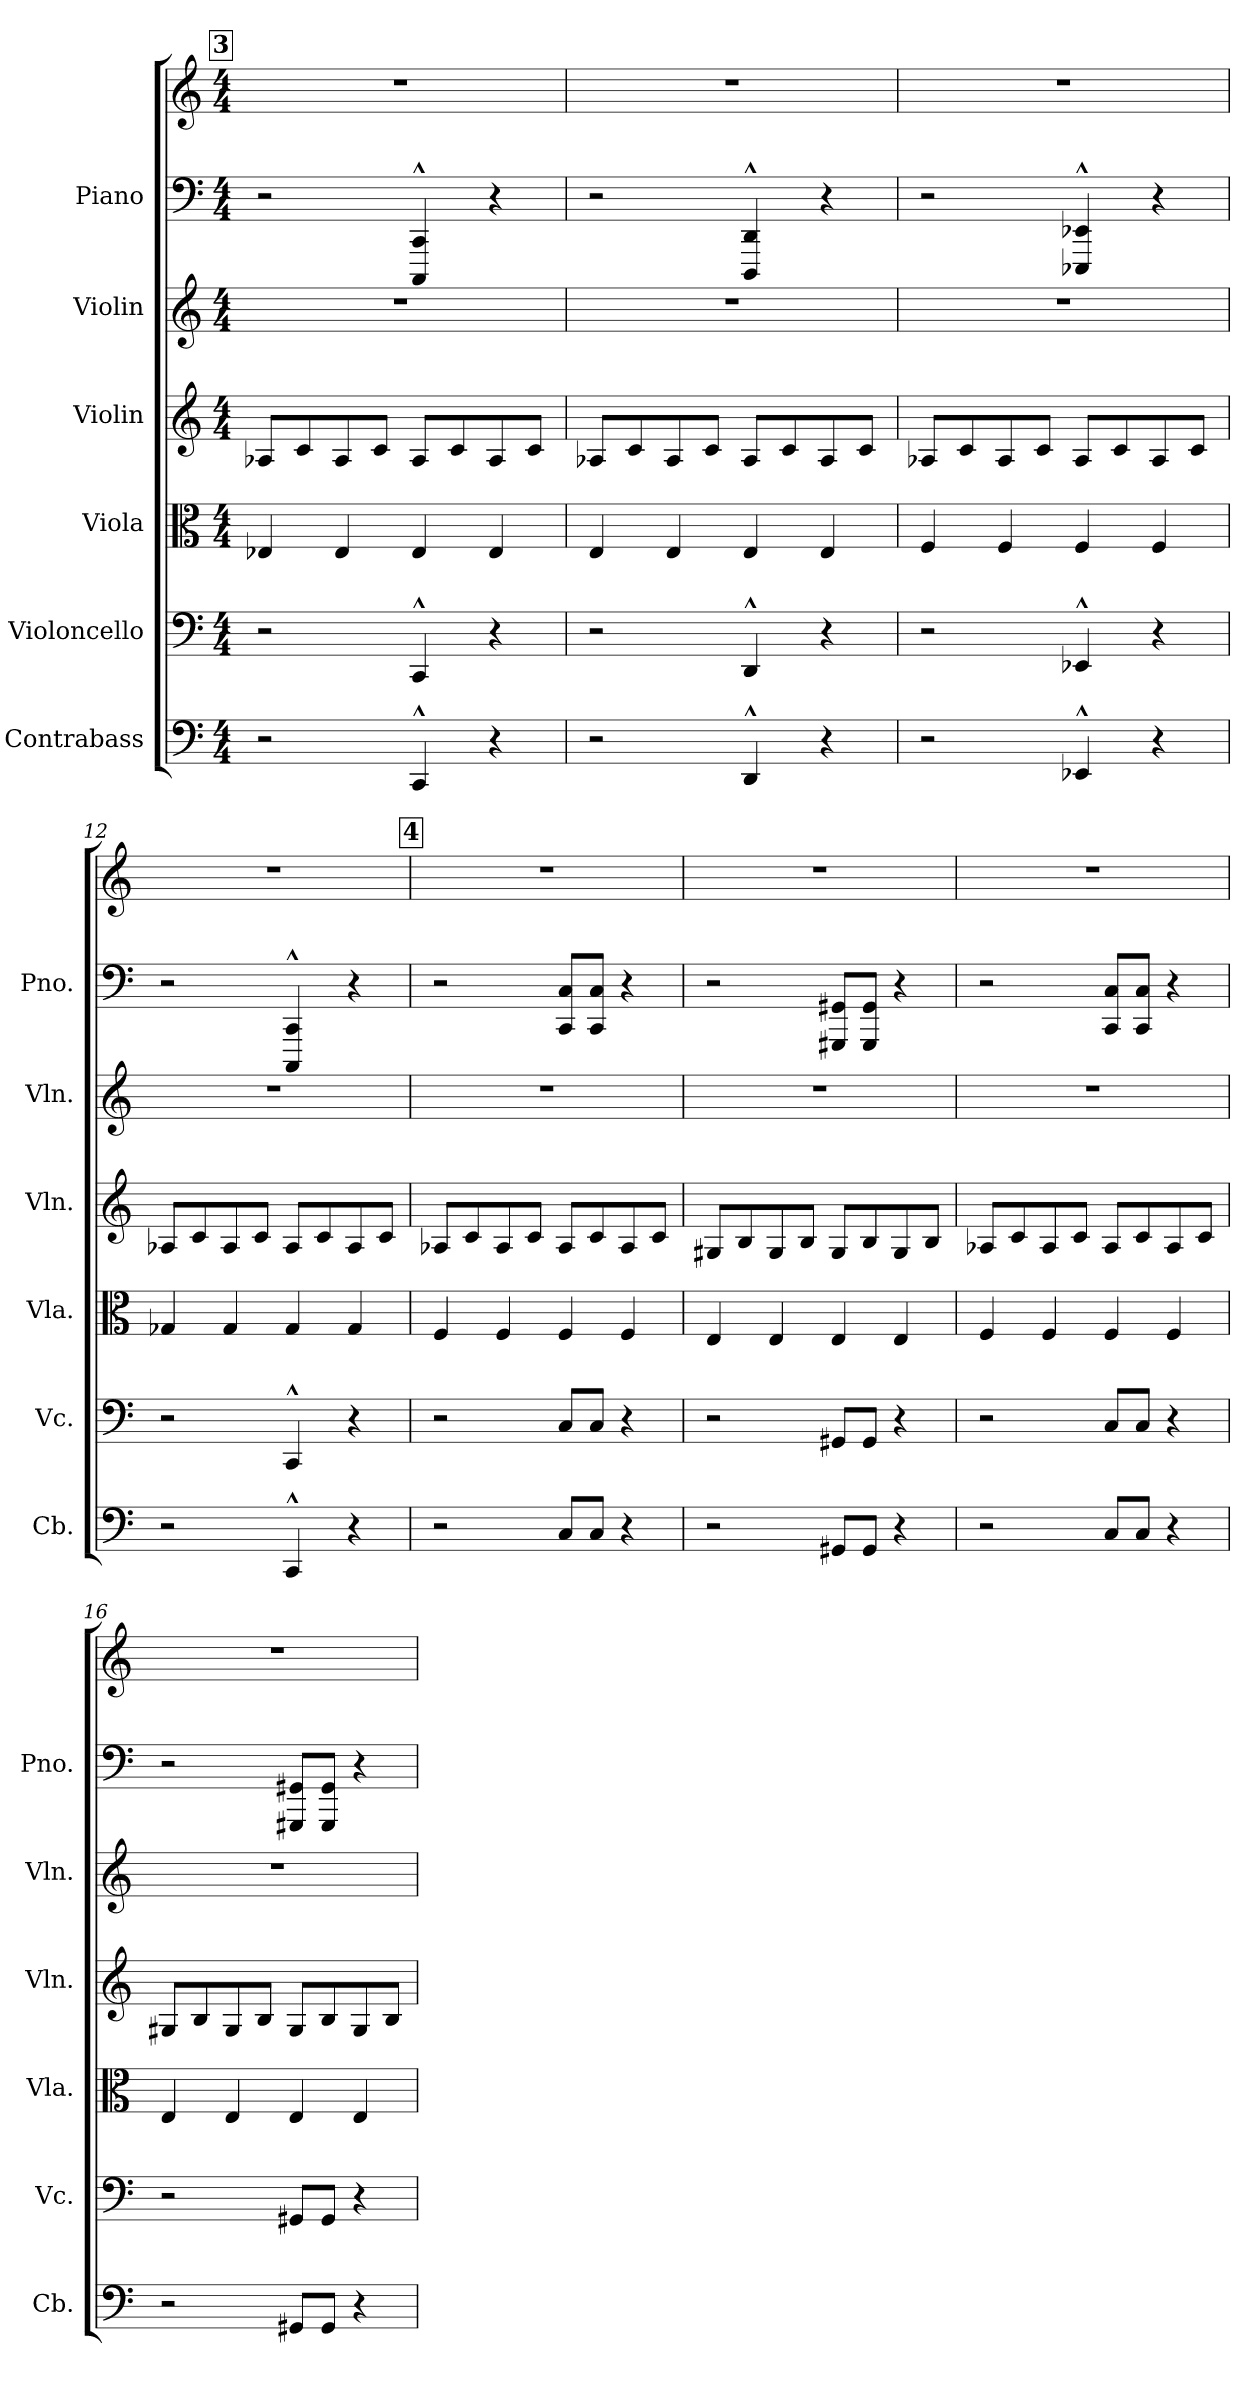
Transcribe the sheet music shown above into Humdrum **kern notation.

**kern	**kern	**kern	**kern	**kern	**kern	**kern
*part6	*part5	*part4	*part3	*part2	*part1	*part1
*staff7	*staff6	*staff5	*staff4	*staff3	*staff2	*staff1
*I"Contrabass	*I"Violoncello	*I"Viola	*I"Violin	*I"Violin	*I"Piano	*
*I'Cb.	*I'Vc.	*I'Vla.	*I'Vln.	*I'Vln.	*I'Pno.	*
*clefF4	*clefF4	*clefC3	*clefG2	*clefG2	*clefF4	*clefG2
*ITrd7c12	*	*	*	*	*	*
*k[]	*k[]	*k[]	*k[]	*k[]	*k[]	*k[]
*M4/4	*M4/4	*M4/4	*M4/4	*M4/4	*M4/4	*M4/4
!!LO:REH:place=s1:a:B:fs=14:t=3
=9	=9	=9	=9	=9	=9	=9
2r	2r	4E-X/	8A-X/L	1r	2r	1r
.	.	.	8c/	.	.	.
.	.	4E-/	8A-/	.	.	.
.	.	.	8c/J	.	.	.
4CCC^^/	4CC^^/	4E-/	8A-/L	.	4CCC/^^ 4CC/^^	.
.	.	.	8c/	.	.	.
4r	4r	4E-/	8A-/	.	4r	.
.	.	.	8c/J	.	.	.
=10	=10	=10	=10	=10	=10	=10
2r	2r	4E/	8A-X/L	1r	2r	1r
.	.	.	8c/	.	.	.
.	.	4E/	8A-/	.	.	.
.	.	.	8c/J	.	.	.
4DDD^^/	4DD^^/	4E/	8A-/L	.	4DDD/^^ 4DD/^^	.
.	.	.	8c/	.	.	.
4r	4r	4E/	8A-/	.	4r	.
.	.	.	8c/J	.	.	.
!!LO:LB:g=z
=11	=11	=11	=11	=11	=11	=11
2r	2r	4F/	8A-X/L	1r	2r	1r
.	.	.	8c/	.	.	.
.	.	4F/	8A-/	.	.	.
.	.	.	8c/J	.	.	.
4EEE-X^^/	4EE-X^^/	4F/	8A-/L	.	4EEE-X/^^ 4EE-X/^^	.
.	.	.	8c/	.	.	.
4r	4r	4F/	8A-/	.	4r	.
.	.	.	8c/J	.	.	.
=12	=12	=12	=12	=12	=12	=12
2r	2r	4G-X/	8A-X/L	1r	2r	1r
.	.	.	8c/	.	.	.
.	.	4G-/	8A-/	.	.	.
.	.	.	8c/J	.	.	.
4CCC^^/	4CC^^/	4G-/	8A-/L	.	4CCC/^^ 4CC/^^	.
.	.	.	8c/	.	.	.
4r	4r	4G-/	8A-/	.	4r	.
.	.	.	8c/J	.	.	.
!!LO:REH:place=s1:a:B:fs=14:t=4
=13	=13	=13	=13	=13	=13	=13
2r	2r	4F/	8A-X/L	1r	2r	1r
.	.	.	8c/	.	.	.
.	.	4F/	8A-/	.	.	.
.	.	.	8c/J	.	.	.
8CC/L	8C/L	4F/	8A-/L	.	8CC/ 8C/L	.
8CC/J	8C/J	.	8c/	.	8CC/ 8C/J	.
4r	4r	4F/	8A-/	.	4r	.
.	.	.	8c/J	.	.	.
=14	=14	=14	=14	=14	=14	=14
2r	2r	4E/	8G#X/L	1r	2r	1r
.	.	.	8B/	.	.	.
.	.	4E/	8G#/	.	.	.
.	.	.	8B/J	.	.	.
8GGG#X/L	8GG#X/L	4E/	8G#/L	.	8GGG#X/ 8GG#X/L	.
8GGG#/J	8GG#/J	.	8B/	.	8GGG#/ 8GG#/J	.
4r	4r	4E/	8G#/	.	4r	.
.	.	.	8B/J	.	.	.
!!LO:PB:g=z
=15	=15	=15	=15	=15	=15	=15
2r	2r	4F/	8A-X/L	1r	2r	1r
.	.	.	8c/	.	.	.
.	.	4F/	8A-/	.	.	.
.	.	.	8c/J	.	.	.
8CC/L	8C/L	4F/	8A-/L	.	8CC/ 8C/L	.
8CC/J	8C/J	.	8c/	.	8CC/ 8C/J	.
4r	4r	4F/	8A-/	.	4r	.
.	.	.	8c/J	.	.	.
=16	=16	=16	=16	=16	=16	=16
2r	2r	4E/	8G#X/L	1r	2r	1r
.	.	.	8B/	.	.	.
.	.	4E/	8G#/	.	.	.
.	.	.	8B/J	.	.	.
8GGG#X/L	8GG#X/L	4E/	8G#/L	.	8GGG#X/ 8GG#X/L	.
8GGG#/J	8GG#/J	.	8B/	.	8GGG#/ 8GG#/J	.
4r	4r	4E/	8G#/	.	4r	.
.	.	.	8B/J	.	.	.
=	=	=	=	=	=	=
*-	*-	*-	*-	*-	*-	*-
